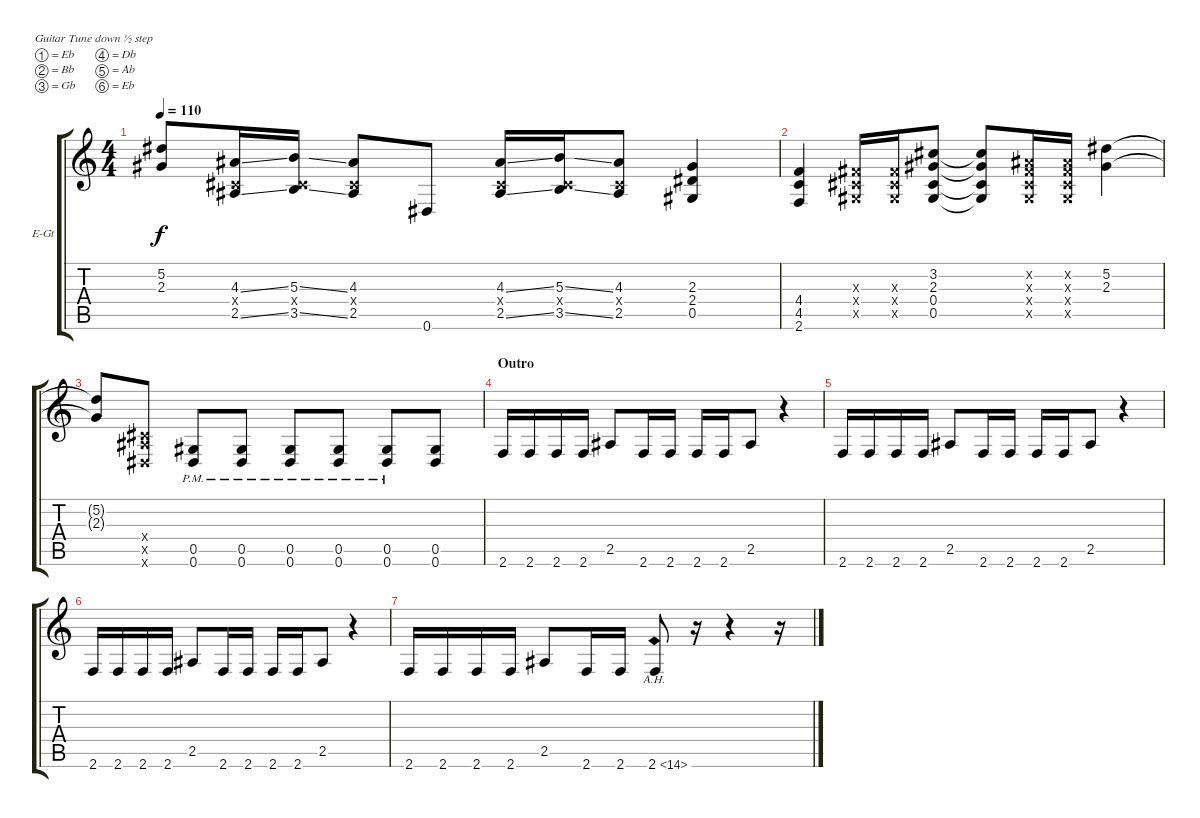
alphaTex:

\bracketExtendMode groupsimilarinstruments
\firstSystemTrackNameOrientation horizontal
\otherSystemsTrackNameOrientation horizontal
\track ("Nick Catanese" "E-Gt") {instrument overdrivenguitar}
\staff {score tabs}
\tuning (Eb4 Bb3 Gb3 Db3 Ab2 Eb2)
\ts (4 4)
\tempo 110
\clef g2
\ks c
(5.2{t} 2.3{t}).8{dy f} (4.3{ss} 0.4{x} 2.5{ss}).16 (5.3{ss} 0.4{x} 3.5{ss}).16 (4.3 0.4{x} 2.5).8 0.6.8 (4.3{ss} 0.4{x} 2.5{ss}).16 (5.3{ss} 0.4{x} 3.5{ss}).16 (4.3 0.4{x} 2.5).8 (2.3 2.4 0.5).4 |
(4.4 4.5 2.6).4 (0.3{x} 0.4{x} 0.5{x}).16 (0.3{x} 0.4{x} 0.5{x}).16 (3.2 2.3 0.4 0.5).8 (3.2{t} 2.3{t} 0.4{t} 0.5{t}).8 (0.2{x} 0.3{x} 0.4{x} 0.5{x}).16 (0.2{x} 0.3{x} 0.4{x} 0.5{x}).16 (5.2 2.3).4 |
(5.2{t} 2.3{t}).8 (0.4{x} 2.5{x} 0.6{x}).8 (0.5{pm} 0.6{pm}).8 (0.5{pm} 0.6{pm}).8 (0.5{pm} 0.6{pm}).8 (0.5{pm} 0.6{pm}).8 (0.5{pm} 0.6{pm}).8 (0.5 0.6).8 |
\section ("" "Outro")
2.6.16 2.6.16 2.6.16 2.6.16 2.5.8 2.6.16 2.6.16 2.6.16 2.6.16 2.5.8 r.4 |
2.6.16 2.6.16 2.6.16 2.6.16 2.5.8 2.6.16 2.6.16 2.6.16 2.6.16 2.5.8 r.4 |
2.6.16 2.6.16 2.6.16 2.6.16 2.5.8 2.6.16 2.6.16 2.6.16 2.6.16 2.5.8 r.4 |
2.6.16 2.6.16 2.6.16 2.6.16 2.5.8 2.6.16 2.6.16 2.6{ah 12}.8 r.16 r.4 r.16
